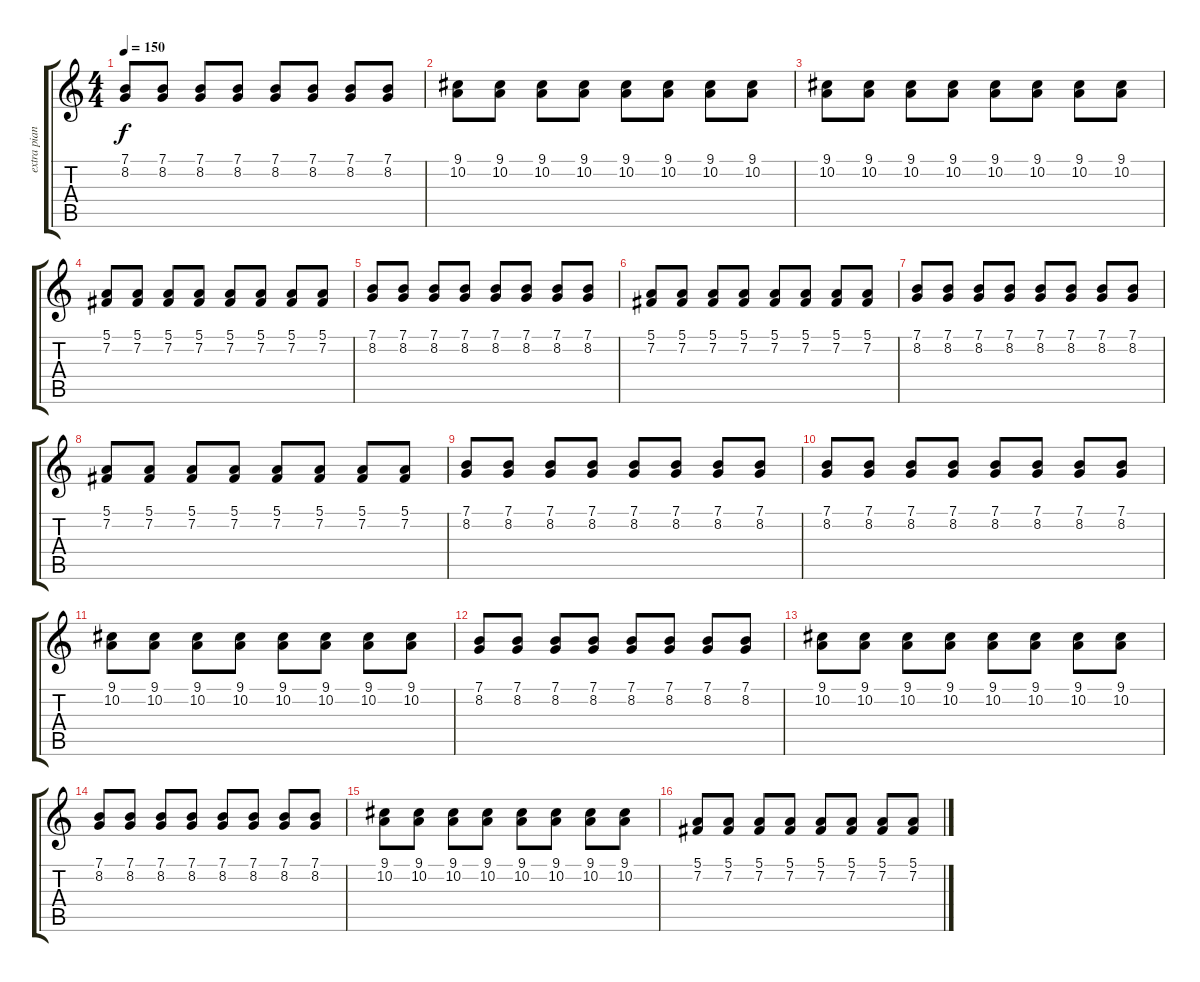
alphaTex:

\track ("extra piano" "extra pian") {instrument acousticgrandpiano}
\staff {score tabs}
\tuning (E4 B3 G3 D3 A2 E2) {hide}
\ts (4 4)
\tempo 150
\clef g2
\ks c
(7.1 8.2).8{dy f} (7.1 8.2).8 (7.1 8.2).8 (7.1 8.2).8 (7.1 8.2).8 (7.1 8.2).8 (7.1 8.2).8 (7.1 8.2).8 |
(9.1 10.2).8 (9.1 10.2).8 (9.1 10.2).8 (9.1 10.2).8 (9.1 10.2).8 (9.1 10.2).8 (9.1 10.2).8 (9.1 10.2).8 |
(9.1 10.2).8 (9.1 10.2).8 (9.1 10.2).8 (9.1 10.2).8 (9.1 10.2).8 (9.1 10.2).8 (9.1 10.2).8 (9.1 10.2).8 |
(5.1 7.2).8 (5.1 7.2).8 (5.1 7.2).8 (5.1 7.2).8 (5.1 7.2).8 (5.1 7.2).8 (5.1 7.2).8 (5.1 7.2).8 |
(7.1 8.2).8 (7.1 8.2).8 (7.1 8.2).8 (7.1 8.2).8 (7.1 8.2).8 (7.1 8.2).8 (7.1 8.2).8 (7.1 8.2).8 |
(5.1 7.2).8 (5.1 7.2).8 (5.1 7.2).8 (5.1 7.2).8 (5.1 7.2).8 (5.1 7.2).8 (5.1 7.2).8 (5.1 7.2).8 |
(7.1 8.2).8 (7.1 8.2).8 (7.1 8.2).8 (7.1 8.2).8 (7.1 8.2).8 (7.1 8.2).8 (7.1 8.2).8 (7.1 8.2).8 |
(5.1 7.2).8 (5.1 7.2).8 (5.1 7.2).8 (5.1 7.2).8 (5.1 7.2).8 (5.1 7.2).8 (5.1 7.2).8 (5.1 7.2).8 |
(7.1 8.2).8 (7.1 8.2).8 (7.1 8.2).8 (7.1 8.2).8 (7.1 8.2).8 (7.1 8.2).8 (7.1 8.2).8 (7.1 8.2).8 |
(7.1 8.2).8 (7.1 8.2).8 (7.1 8.2).8 (7.1 8.2).8 (7.1 8.2).8 (7.1 8.2).8 (7.1 8.2).8 (7.1 8.2).8 |
(9.1 10.2).8 (9.1 10.2).8 (9.1 10.2).8 (9.1 10.2).8 (9.1 10.2).8 (9.1 10.2).8 (9.1 10.2).8 (9.1 10.2).8 |
(7.1 8.2).8 (7.1 8.2).8 (7.1 8.2).8 (7.1 8.2).8 (7.1 8.2).8 (7.1 8.2).8 (7.1 8.2).8 (7.1 8.2).8 |
(9.1 10.2).8 (9.1 10.2).8 (9.1 10.2).8 (9.1 10.2).8 (9.1 10.2).8 (9.1 10.2).8 (9.1 10.2).8 (9.1 10.2).8 |
(7.1 8.2).8 (7.1 8.2).8 (7.1 8.2).8 (7.1 8.2).8 (7.1 8.2).8 (7.1 8.2).8 (7.1 8.2).8 (7.1 8.2).8 |
(9.1 10.2).8 (9.1 10.2).8 (9.1 10.2).8 (9.1 10.2).8 (9.1 10.2).8 (9.1 10.2).8 (9.1 10.2).8 (9.1 10.2).8 |
(5.1 7.2).8 (5.1 7.2).8 (5.1 7.2).8 (5.1 7.2).8 (5.1 7.2).8 (5.1 7.2).8 (5.1 7.2).8 (5.1 7.2).8
